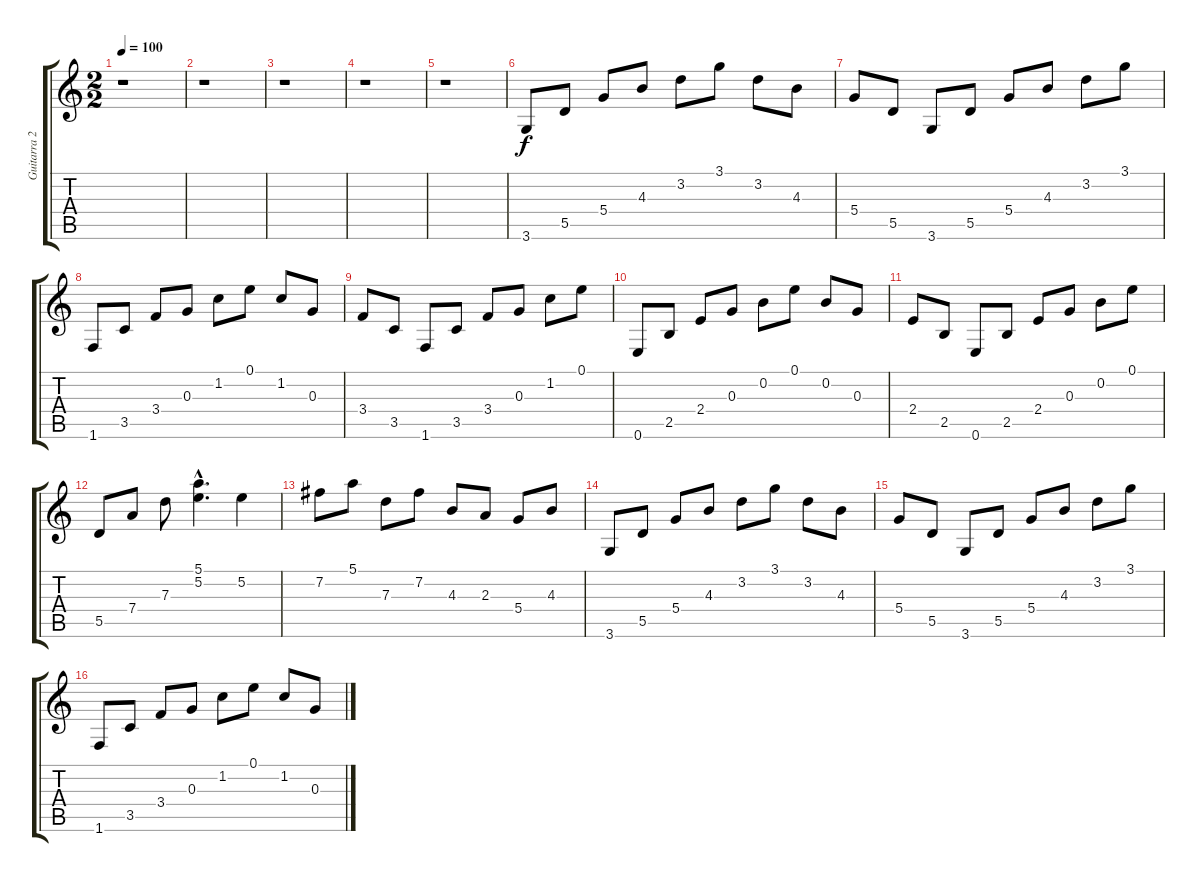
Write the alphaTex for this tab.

\track ("Guitarra 2" "Guitarra 2") {instrument acousticguitarsteel}
\staff {score tabs}
\tuning (E4 B3 G3 D3 A2 E2) {hide}
\ts (2 2)
\tempo 100
\clef g2
\ks c
r.1{dy f} |
r.1 |
r.1 |
r.1 |
r.1 |
3.6.8 5.5.8 5.4.8 4.3.8 3.2.8 3.1.8 3.2.8 4.3.8 |
5.4.8 5.5.8 3.6.8 5.5.8 5.4.8 4.3.8 3.2.8 3.1.8 |
1.6.8 3.5.8 3.4.8 0.3.8 1.2.8 0.1.8 1.2.8 0.3.8 |
3.4.8 3.5.8 1.6.8 3.5.8 3.4.8 0.3.8 1.2.8 0.1.8 |
0.6.8 2.5.8 2.4.8 0.3.8 0.2.8 0.1.8 0.2.8 0.3.8 |
2.4.8 2.5.8 0.6.8 2.5.8 2.4.8 0.3.8 0.2.8 0.1.8 |
5.5.8 7.4.8 7.3.8 (5.1{hac} 5.2{hac}).4{d} 5.2.4 |
7.2.8 5.1.8 7.3.8 7.2.8 4.3.8 2.3.8 5.4.8 4.3.8 |
3.6.8 5.5.8 5.4.8 4.3.8 3.2.8 3.1.8 3.2.8 4.3.8 |
5.4.8 5.5.8 3.6.8 5.5.8 5.4.8 4.3.8 3.2.8 3.1.8 |
1.6.8 3.5.8 3.4.8 0.3.8 1.2.8 0.1.8 1.2.8 0.3.8
